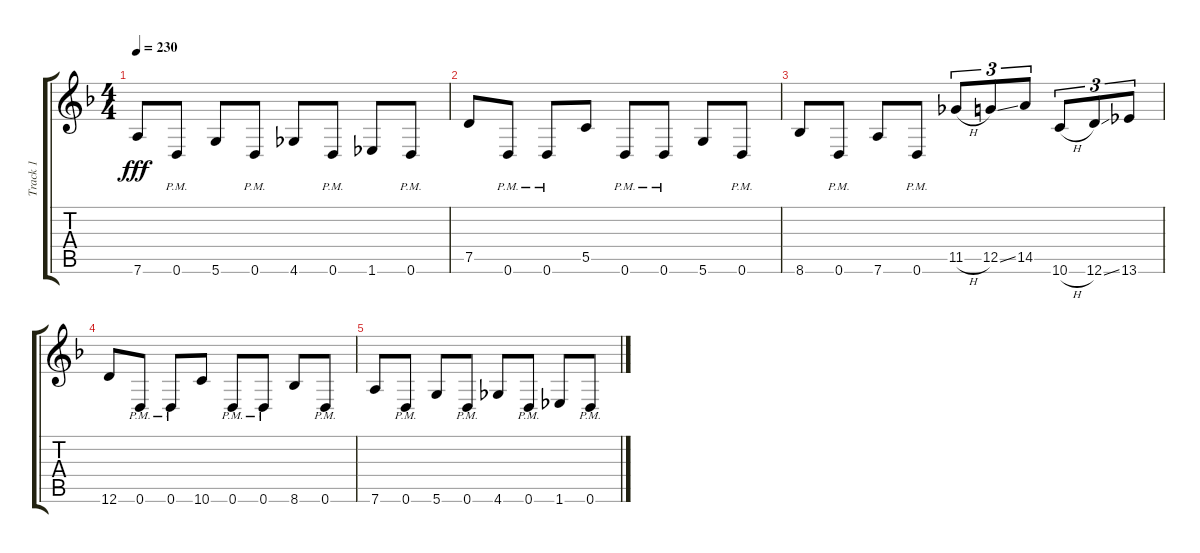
\track ("Track 1" "Track 1") {instrument distortionguitar}
\staff {score tabs}
\tuning (D4 A3 F3 C3 G2 D2) {hide}
\ts (4 4)
\tempo 230
\clef g2
\ks dminor
7.6.8{dy fff} 0.6{pm}.8 5.6.8 0.6{pm}.8 4.6.8 0.6{pm}.8 1.6.8 0.6{pm}.8 |
7.5.8 0.6{pm}.8 0.6{pm}.8 5.5.8 0.6{pm}.8 0.6{pm}.8 5.6.8 0.6{pm}.8 |
8.6.8 0.6{pm}.8 7.6.8 0.6{pm}.8 11.5{h}.8{tu (3 2)} 12.5{ss}.8{tu (3 2)} 14.5.8{tu (3 2)} 10.6{h}.8{tu (3 2)} 12.6{ss}.8{tu (3 2)} 13.6.8{tu (3 2)} |
12.6.8 0.6{pm}.8 0.6{pm}.8 10.6.8 0.6{pm}.8 0.6{pm}.8 8.6.8 0.6{pm}.8 |
7.6.8 0.6{pm}.8 5.6.8 0.6{pm}.8 4.6.8 0.6{pm}.8 1.6.8 0.6{pm}.8
